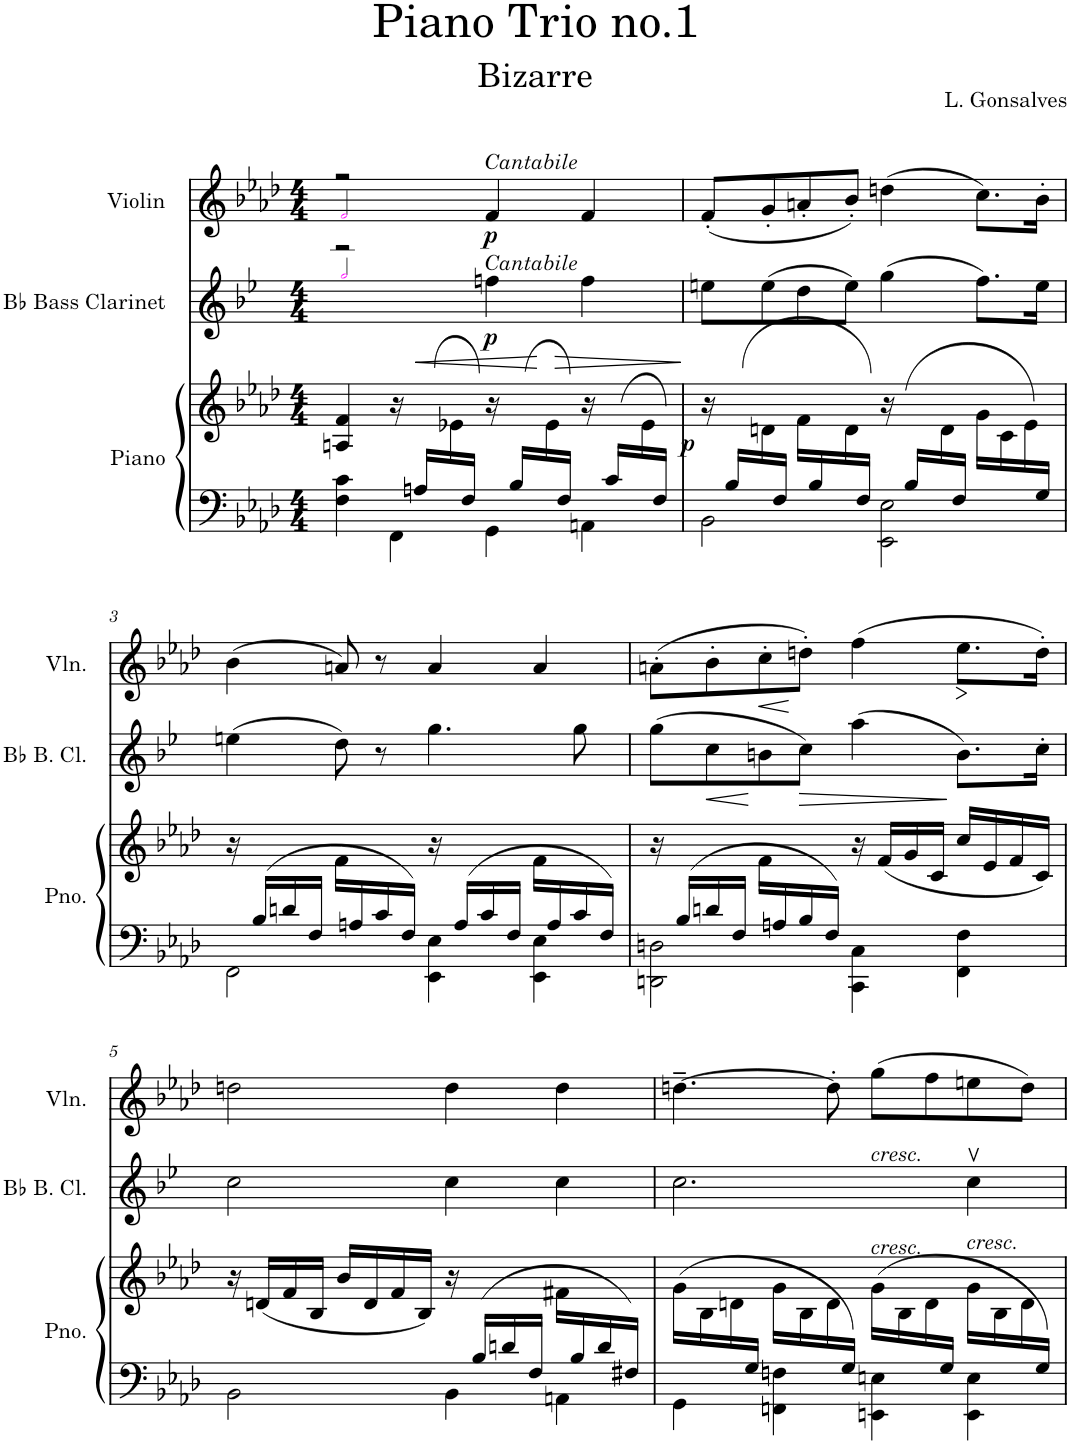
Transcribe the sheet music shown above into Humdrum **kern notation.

**kern	**kern	**dynam	**kern	**dynam	**kern	**dynam
*part3	*part3	*part3	*part2	*part2	*part1	*part1
*staff4	*staff3	*staff3/4	*staff2	*staff2	*staff1	*staff1
*I"Piano	*	*	*I"Bb Bass Clarinet	*	*I"Violin	*
*I'Pno.	*	*	*I'Bb B. Cl.	*	*I'Vln.	*
*clefF4	*clefG2	*	*clefG2	*	*clefG2	*
*	*	*	*Trd8c14	*	*	*
*k[b-e-a-d-]	*k[b-e-a-d-]	*	*k[b-e-]	*	*k[b-e-a-d-]	*
*M4/4	*M4/4	*	*M4/4	*	*M4/4	*
=1	=1	=1	=1	=1	=1	=1
*^	*	*	*^	*	*^	*
16ryy	4F\ 4c\	4An/ 4f/	.	2r	2ggi/	.	2r	2fi/	.
.	4FF\	16r	.	.	.	.	.	.	.
16An/LL	.	16ryy	.	.	.	.	.	.	.
16ryy	.	16e-X\	.	.	.	.	.	.	.
16F/JJ	.	16ryy	.	.	.	.	.	.	.
!	!	!	!	!	!	!	!LO:TX:a:i:t=Cantabile	!	!
!	!	!	!	!LO:TX:a:i:t=Cantabile	!	!	!	!	!
!	!	!	!	!	!	!LO:DY:b	!	!	!LO:DY:b
16ryy	4GG\	16r	.	4ffn\	2ryy	p	4f/	2ryy	p
16B-/LL	.	16ryy	.	.	.	.	.	.	.
16ryy	.	16e-\	.	.	.	.	.	.	.
16F/JJ	.	16ryy	.	.	.	.	.	.	.
16ryy	4AAn\	16r	.	4ff\	.	.	4f/	.	.
16c/LL	.	16ryy	.	.	.	.	.	.	.
16ryy	.	16e-\	.	.	.	.	.	.	.
16F/JJ	.	16ryy	.	.	.	.	.	.	.
*	*	*	*	*v	*v	*	*	*	*
*	*	*	*	*	*	*v	*v	*
=2	=2	=2	=2	=2	=2	=2	=2
!	!	!	!LO:DY:b	!	!	!	!
16ryy	2BB-\	16r	p	8een\L	.	(8f'/L	.
16B-/LL	.	16ryy	.	.	.	.	.
16ryy	.	16dn\	.	(>8ee\	.	8g'/	.
16F/JJ	.	16ryy	.	.	.	.	.
16ryy	.	16f\LL	.	8dd\	.	8an'/	.
16B-/	.	16ryy	.	.	.	.	.
16ryy	.	16d\	.	8ee\J)	.	8b-'/J)	.
16F/JJ	.	16ryy	.	.	.	.	.
16ryy	2EE-\ 2E-\	16r	.	(>4gg\	.	(>4ddn\	.
16B-/LL	.	16ryy	.	.	.	.	.
16ryy	.	16d\	.	.	.	.	.
16F/JJ	.	16ryy	.	.	.	.	.
8.ryy	.	16g\LL	.	8.ff\L)	.	8.cc\L)	.
.	.	16c\	.	.	.	.	.
.	.	16e-\	.	.	.	.	.
16G/JJ	.	16ryy	.	16ee\Jk	.	16b-'\Jk	.
!!LO:LB:g=z
=3	=3	=3	=3	=3	=3	=3	=3
16ryy	2FF\	16r	.	(>4een\	.	(4b-\	.
16B-/LL	.	8.ryy	.	.	.	.	.
16dn/	.	.	.	.	.	.	.
16F/JJ	.	.	.	.	.	.	.
16ryy	.	16f\LL	.	8dd\)	.	8an/)	.
16An/	.	8.ryy	.	.	.	.	.
16c/	.	.	.	8r	.	8r	.
16F/JJ	.	.	.	.	.	.	.
16ryy	4EE-\ 4E-\	16r	.	4.gg\	.	4a/	.
16A/LL	.	8.ryy	.	.	.	.	.
16c/	.	.	.	.	.	.	.
16F/JJ	.	.	.	.	.	.	.
16ryy	4EE-\ 4E-\	16f\LL	.	.	.	4a/	.
16A/	.	8.ryy	.	.	.	.	.
16c/	.	.	.	8gg\	.	.	.
16F/JJ	.	.	.	.	.	.	.
=4	=4	=4	=4	=4	=4	=4	=4
16ryy	2DDn\ 2Dn\	16r	.	(>8gg\L	.	(8an'\L	.
16B-/LL	.	8.ryy	.	.	.	.	.
!	!	!	!	!	!LO:HP:b	!	!
16dn/	.	.	.	8cc\	<	8b-'\	.
16F/JJ	.	.	.	.	.	.	.
!	!	!	!	!	!	!	!LO:HP:n=1:b
16ryy	.	16f\LL	.	8bn\	.	8cc'\	] <
16An/	.	8.ryy	.	.	.	.	.
16B-/	.	.	.	8cc\J)	.	8ddn'\J)	[
16F/JJ	.	.	.	.	.	.	.
2ryy	4CC\ 4C\	16r	.	(>4aa\	.	(>4ff\	.
.	.	(16f/LL	.	.	.	.	.
.	.	16g/	.	.	.	.	.
.	.	16c/JJ	.	.	.	.	.
!	!	!	!	!	!	!	!LO:HP:b
.	4FF\ 4F\	16cc/LL	.	8.b\L)	[	8.ee-\L	>
.	.	16e-/	.	.	.	.	.
.	.	16f/	.	.	.	.	.
.	.	16c/JJ)	.	16cc'\Jk	.	16dd'\Jk)	.
!!LO:LB:g=z
=5	=5	=5	=5	=5	=5	=5	=5
16ryy	2BB-\	16r	.	2cc\	.	2ddn\	.
.	.	(16dn/LL	.	.	.	.	.
.	.	16f/	.	.	.	.	.
.	.	16B-/JJ	.	.	.	.	.
.	.	16b-/LL	.	.	.	.	.
.	.	16d/	.	.	.	.	.
.	.	16f/	.	.	.	.	.
.	.	16B-/JJ)	.	.	.	.	.
.	4BB-\	16r	.	4cc\	.	4dd\	.
16B-/LL	.	8.ryy	.	.	.	.	.
16dn/	.	.	.	.	.	.	.
16F/JJ	.	.	.	.	.	.	.
16ryy	4AAn\	16f#X\LL	.	4cc\	.	4dd\	.
16B-/	.	8.ryy	.	.	.	.	.
16d/	.	.	.	.	.	.	.
16F#X/JJ	.	.	.	.	.	.	.
=6	=6	=6	=6	=6	=6	=6	=6
8.ryy	4GG\	(16g\LL	.	2.cc\	.	[>4.ddn~\	.
.	.	16B-\	.	.	.	.	.
.	.	16dn\	.	.	.	.	.
16G/JJ	.	16ryy	.	.	.	.	.
8.ryy	4FFn\ 4Fn\	16g\LL	.	.	.	.	.
.	.	16B-\	.	.	.	.	.
.	.	16d\	.	.	.	8dd'\]	.
16G/JJ)	.	16ryy	.	.	.	.	.
!	!	!	!	!	!	!LO:TX:b:i:t=cresc.	!
!	!	!LO:TX:a:i:t=cresc.	!	!	!	!	!
8.ryy	4EEn\ 4En\	(16g\LL	.	.	.	(8gg\L	.
.	.	16B-\	.	.	.	.	.
.	.	16d\	.	.	.	8ff\	.
16G/JJ	.	16ryy	.	.	.	.	.
!	!	!	!	!LO:TX:b:i:t=cresc.	!	!	!
8.ryy	4EE\ 4E\	16g\LL	.	4ccv\	.	8een\	.
.	.	16B-\	.	.	.	.	.
.	.	16d\	.	.	.	8dd\J)	.
16G/JJ)	.	16ryy	.	.	.	.	.
*v	*v	*	*	*	*	*	*
=	=	=	=	=	=	=
*-	*-	*-	*-	*-	*-	*-
